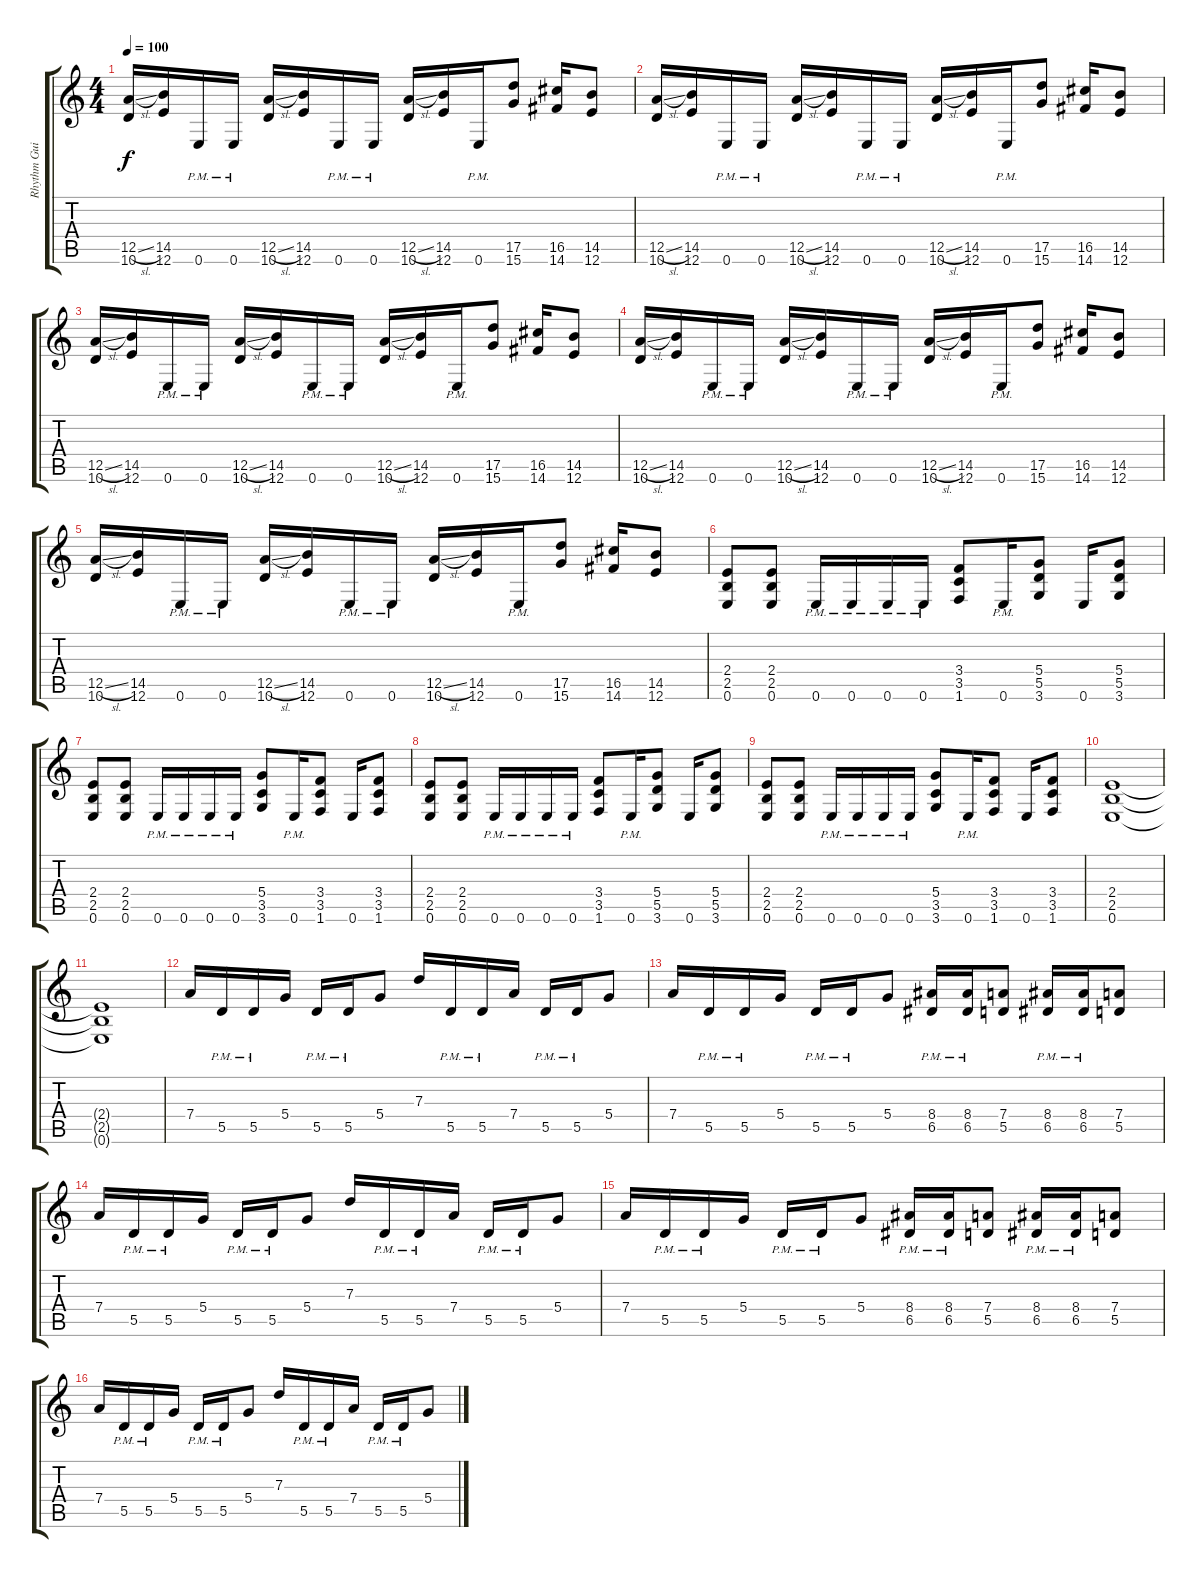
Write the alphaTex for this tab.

\track ("Rhythm Guitar" "Rhythm Gui") {instrument distortionguitar}
\staff {score tabs}
\tuning (E4 B3 G3 D3 A2 E2) {hide}
\ts (4 4)
\tempo 100
\clef g2
\ks c
(12.5{sl} 10.6).16{dy f} (14.5 12.6).16 0.6{pm}.16 0.6{pm}.16 (12.5{sl} 10.6).16 (14.5 12.6).16 0.6{pm}.16 0.6{pm}.16 (12.5{sl} 10.6).16 (14.5 12.6).16 0.6{pm}.16 (17.5 15.6).8 (16.5 14.6).16 (14.5 12.6).8 |
(12.5{sl} 10.6).16 (14.5 12.6).16 0.6{pm}.16 0.6{pm}.16 (12.5{sl} 10.6).16 (14.5 12.6).16 0.6{pm}.16 0.6{pm}.16 (12.5{sl} 10.6).16 (14.5 12.6).16 0.6{pm}.16 (17.5 15.6).8 (16.5 14.6).16 (14.5 12.6).8 |
(12.5{sl} 10.6).16 (14.5 12.6).16 0.6{pm}.16 0.6{pm}.16 (12.5{sl} 10.6).16 (14.5 12.6).16 0.6{pm}.16 0.6{pm}.16 (12.5{sl} 10.6).16 (14.5 12.6).16 0.6{pm}.16 (17.5 15.6).8 (16.5 14.6).16 (14.5 12.6).8 |
(12.5{sl} 10.6).16 (14.5 12.6).16 0.6{pm}.16 0.6{pm}.16 (12.5{sl} 10.6).16 (14.5 12.6).16 0.6{pm}.16 0.6{pm}.16 (12.5{sl} 10.6).16 (14.5 12.6).16 0.6{pm}.16 (17.5 15.6).8 (16.5 14.6).16 (14.5 12.6).8 |
(12.5{sl} 10.6).16 (14.5 12.6).16 0.6{pm}.16 0.6{pm}.16 (12.5{sl} 10.6).16 (14.5 12.6).16 0.6{pm}.16 0.6{pm}.16 (12.5{sl} 10.6).16 (14.5 12.6).16 0.6{pm}.16 (17.5 15.6).8 (16.5 14.6).16 (14.5 12.6).8 |
(2.4 2.5 0.6).8 (2.4 2.5 0.6).8 0.6{pm}.16 0.6{pm}.16 0.6{pm}.16 0.6{pm}.16 (3.4 3.5 1.6).8 0.6{pm}.16 (5.4 5.5 3.6).8 0.6.16 (5.4 5.5 3.6).8 |
(2.4 2.5 0.6).8 (2.4 2.5 0.6).8 0.6{pm}.16 0.6{pm}.16 0.6{pm}.16 0.6{pm}.16 (5.4 3.5 3.6).8 0.6{pm}.16 (3.4 3.5 1.6).8 0.6.16 (3.4 3.5 1.6).8 |
(2.4 2.5 0.6).8 (2.4 2.5 0.6).8 0.6{pm}.16 0.6{pm}.16 0.6{pm}.16 0.6{pm}.16 (3.4 3.5 1.6).8 0.6{pm}.16 (5.4 5.5 3.6).8 0.6.16 (5.4 5.5 3.6).8 |
(2.4 2.5 0.6).8 (2.4 2.5 0.6).8 0.6{pm}.16 0.6{pm}.16 0.6{pm}.16 0.6{pm}.16 (5.4 3.5 3.6).8 0.6{pm}.16 (3.4 3.5 1.6).8 0.6.16 (3.4 3.5 1.6).8 |
(2.4 2.5 0.6).1 |
(2.4{t} 2.5{t} 0.6{t}).1 |
7.4.16 5.5{pm}.16 5.5{pm}.16 5.4.16 5.5{pm}.16 5.5{pm}.16 5.4.8 7.3.16 5.5{pm}.16 5.5{pm}.16 7.4.16 5.5{pm}.16 5.5{pm}.16 5.4.8 |
7.4.16 5.5{pm}.16 5.5{pm}.16 5.4.16 5.5{pm}.16 5.5{pm}.16 5.4.8 (8.4{pm} 6.5{pm}).16 (8.4{pm} 6.5{pm}).16 (7.4 5.5).8 (8.4{pm} 6.5{pm}).16 (8.4{pm} 6.5{pm}).16 (7.4 5.5).8 |
7.4.16 5.5{pm}.16 5.5{pm}.16 5.4.16 5.5{pm}.16 5.5{pm}.16 5.4.8 7.3.16 5.5{pm}.16 5.5{pm}.16 7.4.16 5.5{pm}.16 5.5{pm}.16 5.4.8 |
7.4.16 5.5{pm}.16 5.5{pm}.16 5.4.16 5.5{pm}.16 5.5{pm}.16 5.4.8 (8.4{pm} 6.5{pm}).16 (8.4{pm} 6.5{pm}).16 (7.4 5.5).8 (8.4{pm} 6.5{pm}).16 (8.4{pm} 6.5{pm}).16 (7.4 5.5).8 |
7.4.16 5.5{pm}.16 5.5{pm}.16 5.4.16 5.5{pm}.16 5.5{pm}.16 5.4.8 7.3.16 5.5{pm}.16 5.5{pm}.16 7.4.16 5.5{pm}.16 5.5{pm}.16 5.4.8
